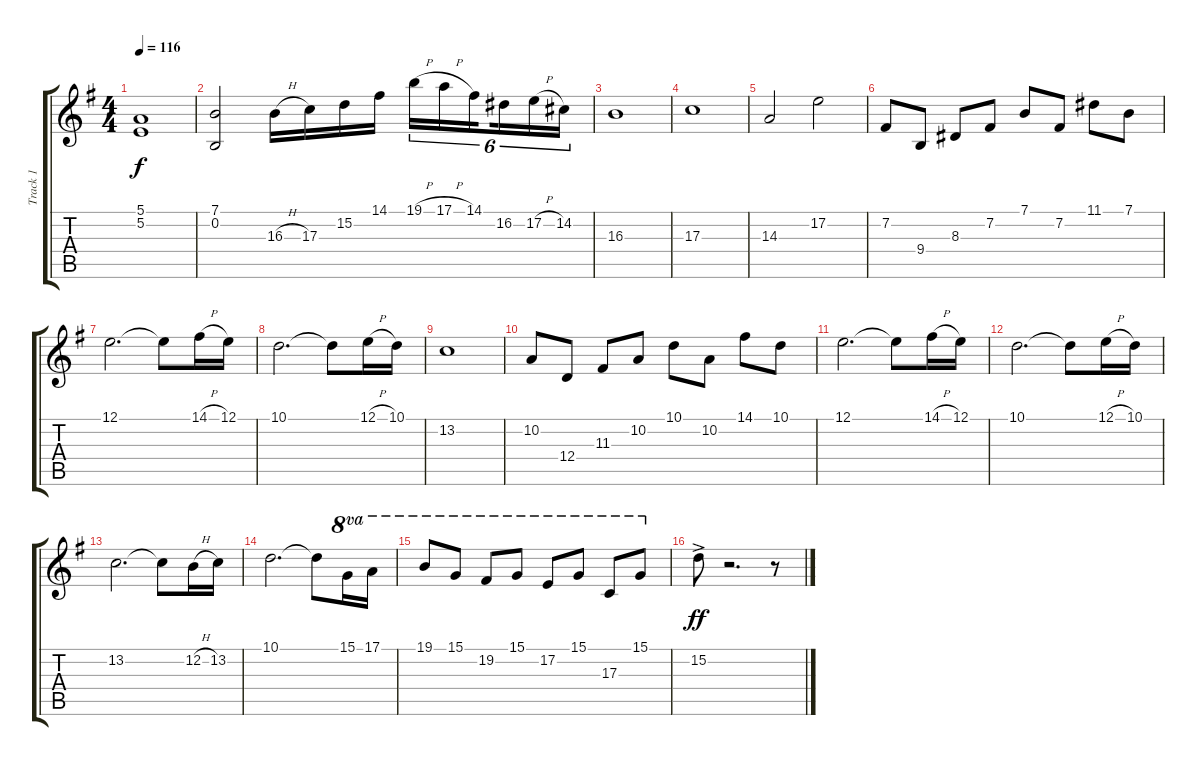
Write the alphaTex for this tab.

\track ("Track 1" "Track 1") {instrument violin}
\staff {score tabs}
\tuning (E4 B3 G3 D3 A2 E2) {hide}
\ts (4 4)
\tempo 116
\clef g2
\ks g
(5.1 5.2).1{dy f} |
(7.1 0.2).2 16.3{h}.16 17.3.16 15.2.16 14.1.16 19.1{h}.16{tu (6 4)} 17.1{h}.16{tu (6 4)} 14.1.16{tu (6 4) beam splitsecondary} 16.2.16{tu (6 4)} 17.2{h}.16{tu (6 4)} 14.2.16{tu (6 4)} |
16.3.1 |
17.3.1 |
14.3.2 17.2.2 |
7.2.8 9.4.8 8.3.8 7.2.8 7.1.8 7.2.8 11.1.8 7.1.8 |
12.1.2{d} 12.1{t}.8 14.1{h}.16 12.1.16 |
10.1.2{d} 10.1{t}.8 12.1{h}.16 10.1.16 |
13.2.1 |
10.2.8 12.4.8 11.3.8 10.2.8 10.1.8 10.2.8 14.1.8 10.1.8 |
12.1.2{d} 12.1{t}.8 14.1{h}.16 12.1.16 |
10.1.2{d} 10.1{t}.8 12.1{h}.16 10.1.16 |
13.2.2{d} 13.2{t}.8 12.2{h}.16 13.2.16 |
10.1.2{d} 10.1{t}.8 15.1.16{ot 8va} 17.1.16{ot 8va} |
19.1.8{ot 8va} 15.1.8{ot 8va} 19.2.8{ot 8va} 15.1.8{ot 8va} 17.2.8{ot 8va} 15.1.8{ot 8va} 17.3.8{ot 8va} 15.1.8{ot 8va} |
15.2{ac}.8{dy ff} r.2{d} r.8
